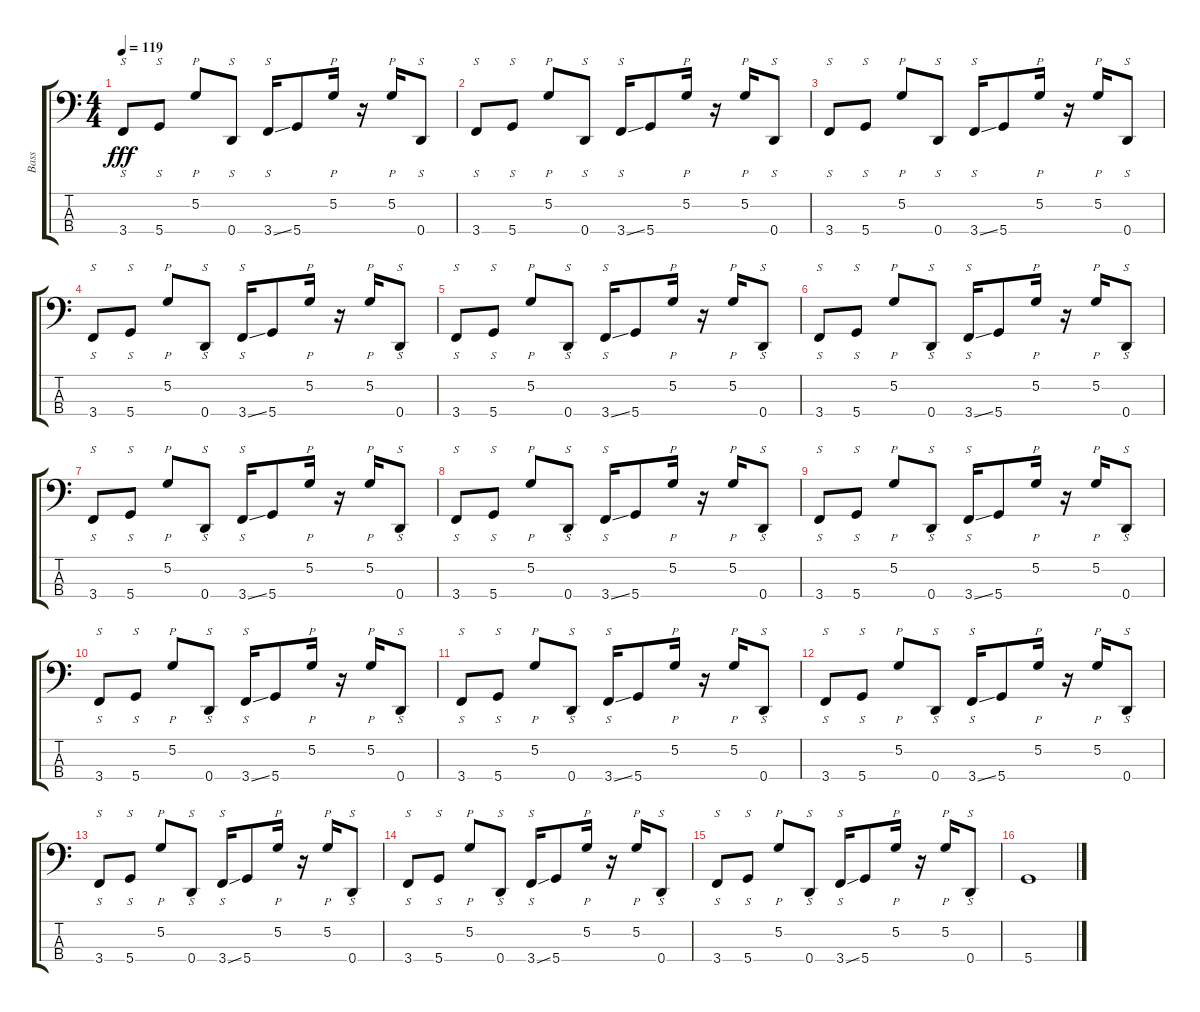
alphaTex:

\track ("Bass" "Bass") {instrument slapbass1}
\staff {score tabs}
\tuning (G2 D2 A1 D1) {hide}
\ts (4 4)
\tempo 119
\clef f4
\ks c
3.4.8{s dy fff} 5.4.8{s} 5.2.8{p} 0.4.8{s} 3.4{ss}.16{s} 5.4.8 5.2.16{p} r.16 5.2.16{p} 0.4.8{s} |
3.4.8{s} 5.4.8{s} 5.2.8{p} 0.4.8{s} 3.4{ss}.16{s} 5.4.8 5.2.16{p} r.16 5.2.16{p} 0.4.8{s} |
3.4.8{s} 5.4.8{s} 5.2.8{p} 0.4.8{s} 3.4{ss}.16{s} 5.4.8 5.2.16{p} r.16 5.2.16{p} 0.4.8{s} |
3.4.8{s} 5.4.8{s} 5.2.8{p} 0.4.8{s} 3.4{ss}.16{s} 5.4.8 5.2.16{p} r.16 5.2.16{p} 0.4.8{s} |
3.4.8{s} 5.4.8{s} 5.2.8{p} 0.4.8{s} 3.4{ss}.16{s} 5.4.8 5.2.16{p} r.16 5.2.16{p} 0.4.8{s} |
3.4.8{s} 5.4.8{s} 5.2.8{p} 0.4.8{s} 3.4{ss}.16{s} 5.4.8 5.2.16{p} r.16 5.2.16{p} 0.4.8{s} |
3.4.8{s} 5.4.8{s} 5.2.8{p} 0.4.8{s} 3.4{ss}.16{s} 5.4.8 5.2.16{p} r.16 5.2.16{p} 0.4.8{s} |
3.4.8{s} 5.4.8{s} 5.2.8{p} 0.4.8{s} 3.4{ss}.16{s} 5.4.8 5.2.16{p} r.16 5.2.16{p} 0.4.8{s} |
3.4.8{s} 5.4.8{s} 5.2.8{p} 0.4.8{s} 3.4{ss}.16{s} 5.4.8 5.2.16{p} r.16 5.2.16{p} 0.4.8{s} |
3.4.8{s} 5.4.8{s} 5.2.8{p} 0.4.8{s} 3.4{ss}.16{s} 5.4.8 5.2.16{p} r.16 5.2.16{p} 0.4.8{s} |
3.4.8{s} 5.4.8{s} 5.2.8{p} 0.4.8{s} 3.4{ss}.16{s} 5.4.8 5.2.16{p} r.16 5.2.16{p} 0.4.8{s} |
3.4.8{s} 5.4.8{s} 5.2.8{p} 0.4.8{s} 3.4{ss}.16{s} 5.4.8 5.2.16{p} r.16 5.2.16{p} 0.4.8{s} |
3.4.8{s} 5.4.8{s} 5.2.8{p} 0.4.8{s} 3.4{ss}.16{s} 5.4.8 5.2.16{p} r.16 5.2.16{p} 0.4.8{s} |
3.4.8{s} 5.4.8{s} 5.2.8{p} 0.4.8{s} 3.4{ss}.16{s} 5.4.8 5.2.16{p} r.16 5.2.16{p} 0.4.8{s} |
3.4.8{s} 5.4.8{s} 5.2.8{p} 0.4.8{s} 3.4{ss}.16{s} 5.4.8 5.2.16{p} r.16 5.2.16{p} 0.4.8{s} |
5.4.1
